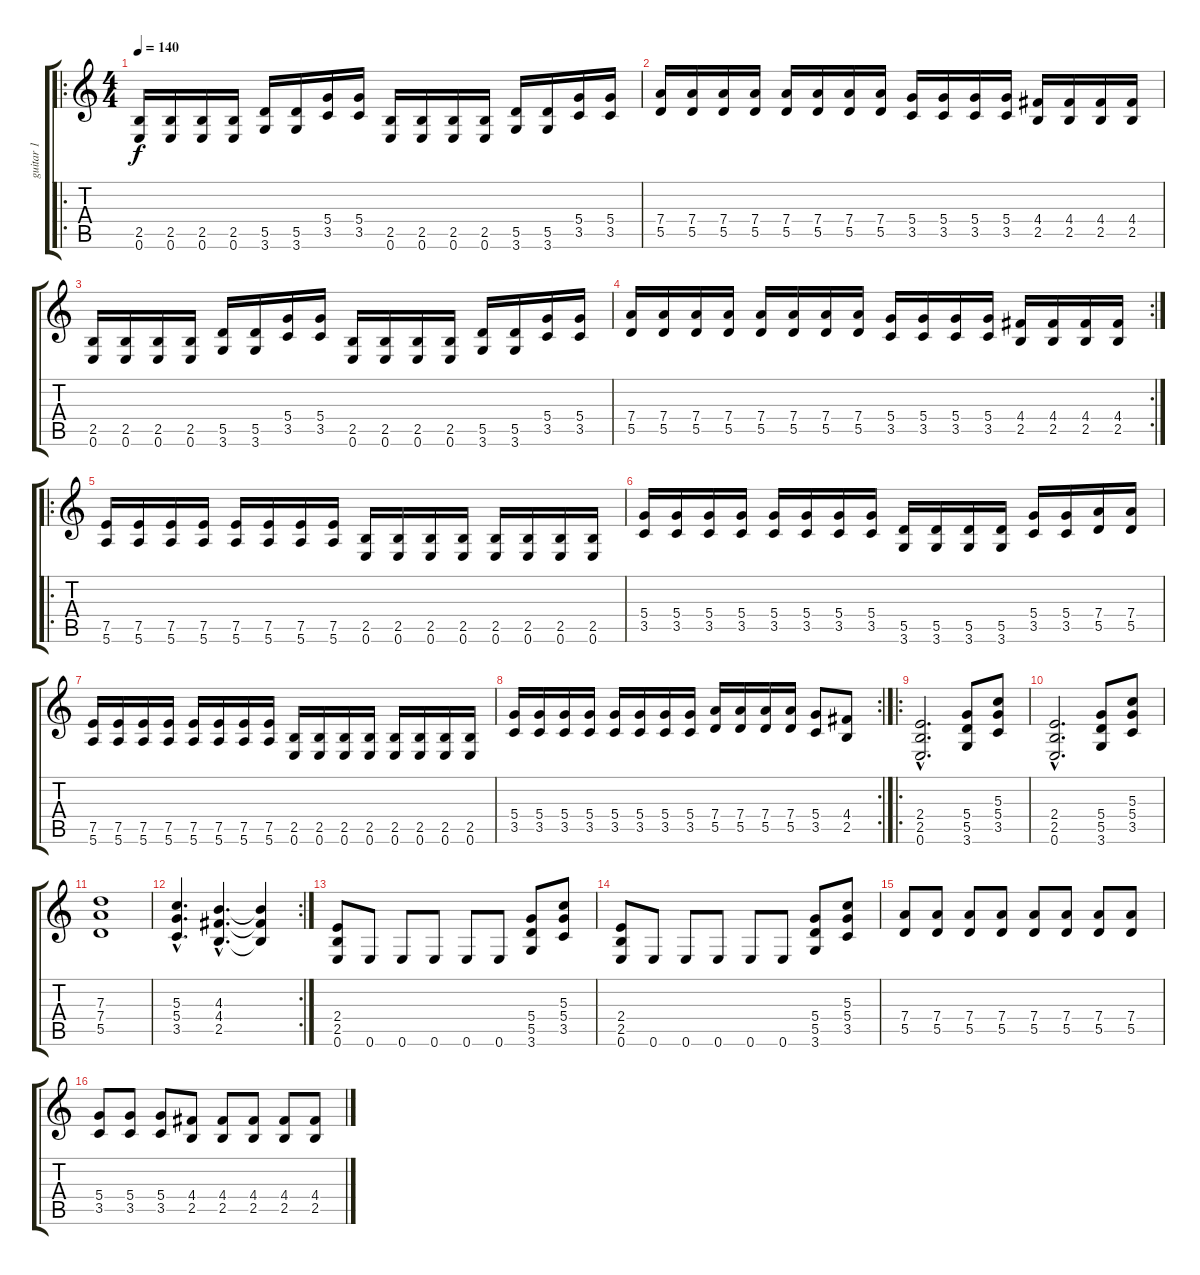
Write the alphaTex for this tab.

\track ("guitar 1" "guitar 1") {instrument distortionguitar}
\staff {score tabs}
\tuning (E4 B3 G3 D3 A2 E2) {hide}
\ro
\ts (4 4)
\tempo 140
\clef g2
\ks c
(2.5 0.6).16{dy f} (2.5 0.6).16 (2.5 0.6).16 (2.5 0.6).16 (5.5 3.6).16 (5.5 3.6).16 (5.4 3.5).16 (5.4 3.5).16 (2.5 0.6).16 (2.5 0.6).16 (2.5 0.6).16 (2.5 0.6).16 (5.5 3.6).16 (5.5 3.6).16 (5.4 3.5).16 (5.4 3.5).16 |
(7.4 5.5).16 (7.4 5.5).16 (7.4 5.5).16 (7.4 5.5).16 (7.4 5.5).16 (7.4 5.5).16 (7.4 5.5).16 (7.4 5.5).16 (5.4 3.5).16 (5.4 3.5).16 (5.4 3.5).16 (5.4 3.5).16 (4.4 2.5).16 (4.4 2.5).16 (4.4 2.5).16 (4.4 2.5).16 |
(2.5 0.6).16 (2.5 0.6).16 (2.5 0.6).16 (2.5 0.6).16 (5.5 3.6).16 (5.5 3.6).16 (5.4 3.5).16 (5.4 3.5).16 (2.5 0.6).16 (2.5 0.6).16 (2.5 0.6).16 (2.5 0.6).16 (5.5 3.6).16 (5.5 3.6).16 (5.4 3.5).16 (5.4 3.5).16 |
\rc 2
(7.4 5.5).16 (7.4 5.5).16 (7.4 5.5).16 (7.4 5.5).16 (7.4 5.5).16 (7.4 5.5).16 (7.4 5.5).16 (7.4 5.5).16 (5.4 3.5).16 (5.4 3.5).16 (5.4 3.5).16 (5.4 3.5).16 (4.4 2.5).16 (4.4 2.5).16 (4.4 2.5).16 (4.4 2.5).16 |
\ro
(7.5 5.6).16 (7.5 5.6).16 (7.5 5.6).16 (7.5 5.6).16 (7.5 5.6).16 (7.5 5.6).16 (7.5 5.6).16 (7.5 5.6).16 (2.5 0.6).16 (2.5 0.6).16 (2.5 0.6).16 (2.5 0.6).16 (2.5 0.6).16 (2.5 0.6).16 (2.5 0.6).16 (2.5 0.6).16 |
(5.4 3.5).16 (5.4 3.5).16 (5.4 3.5).16 (5.4 3.5).16 (5.4 3.5).16 (5.4 3.5).16 (5.4 3.5).16 (5.4 3.5).16 (5.5 3.6).16 (5.5 3.6).16 (5.5 3.6).16 (5.5 3.6).16 (5.4 3.5).16 (5.4 3.5).16 (7.4 5.5).16 (7.4 5.5).16 |
(7.5 5.6).16 (7.5 5.6).16 (7.5 5.6).16 (7.5 5.6).16 (7.5 5.6).16 (7.5 5.6).16 (7.5 5.6).16 (7.5 5.6).16 (2.5 0.6).16 (2.5 0.6).16 (2.5 0.6).16 (2.5 0.6).16 (2.5 0.6).16 (2.5 0.6).16 (2.5 0.6).16 (2.5 0.6).16 |
\rc 2
(5.4 3.5).16 (5.4 3.5).16 (5.4 3.5).16 (5.4 3.5).16 (5.4 3.5).16 (5.4 3.5).16 (5.4 3.5).16 (5.4 3.5).16 (7.4 5.5).16 (7.4 5.5).16 (7.4 5.5).16 (7.4 5.5).16 (5.4 3.5).8 (4.4 2.5).8 |
\ro
(2.4{hac} 2.5{hac} 0.6{hac}).2{d} (5.4 5.5 3.6).8 (5.3 5.4 3.5).8 |
(2.4{hac} 2.5{hac} 0.6{hac}).2{d} (5.4 5.5 3.6).8 (5.3 5.4 3.5).8 |
(7.3 7.4 5.5).1 |
\rc 2
(5.3{hac} 5.4{hac} 3.5{hac}).4{d} (4.3{hac} 4.4{hac} 2.5{hac}).4{d} (4.3{t} 4.4{t} 2.5{t}).4 |
(2.4 2.5 0.6).8 0.6.8 0.6.8 0.6.8 0.6.8 0.6.8 (5.4 5.5 3.6).8 (5.3 5.4 3.5).8 |
(2.4 2.5 0.6).8 0.6.8 0.6.8 0.6.8 0.6.8 0.6.8 (5.4 5.5 3.6).8 (5.3 5.4 3.5).8 |
(7.4 5.5).8 (7.4 5.5).8 (7.4 5.5).8 (7.4 5.5).8 (7.4 5.5).8 (7.4 5.5).8 (7.4 5.5).8 (7.4 5.5).8 |
(5.4 3.5).8 (5.4 3.5).8 (5.4 3.5).8 (4.4 2.5).8 (4.4 2.5).8 (4.4 2.5).8 (4.4 2.5).8 (4.4 2.5).8
